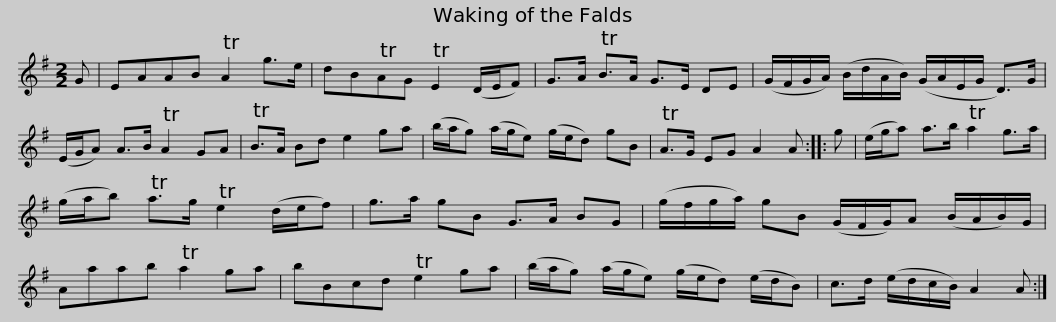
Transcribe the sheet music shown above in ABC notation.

X:1
L:1/8
M:2/2
I:linebreak $
K:G
V:1 treble
V:1
 G | EAAB TA2 g>e | dBTAG TE2 (D/E/F) | G>A TB>A G>E DE | (G/F/G/A/) (B/d/A/B/) (G/A/E/G/ D>)G |$ %5
 (E/G/A) A>B TA2 GA | TB>A Bd e2 ga | (b/a/g) (a/g/e) (g/e/d) gB | TA>G EG A2 A :: g |$ %10
 (e/g/a) a>b Ta2 g>a | (g/a/b) Ta>g Te2 (d/e/f) | g>a gB G>A BG | (g/f/g/a/) gB (G/F/G/)A (B/A/B/)G/ |$ Aaab Ta2 ga | %15
 bBcd Te2 ga | (b/a/g) (a/g/e) (g/e/d) (e/d/B) | c>d (e/d/c/B/) A2 A :| %18
